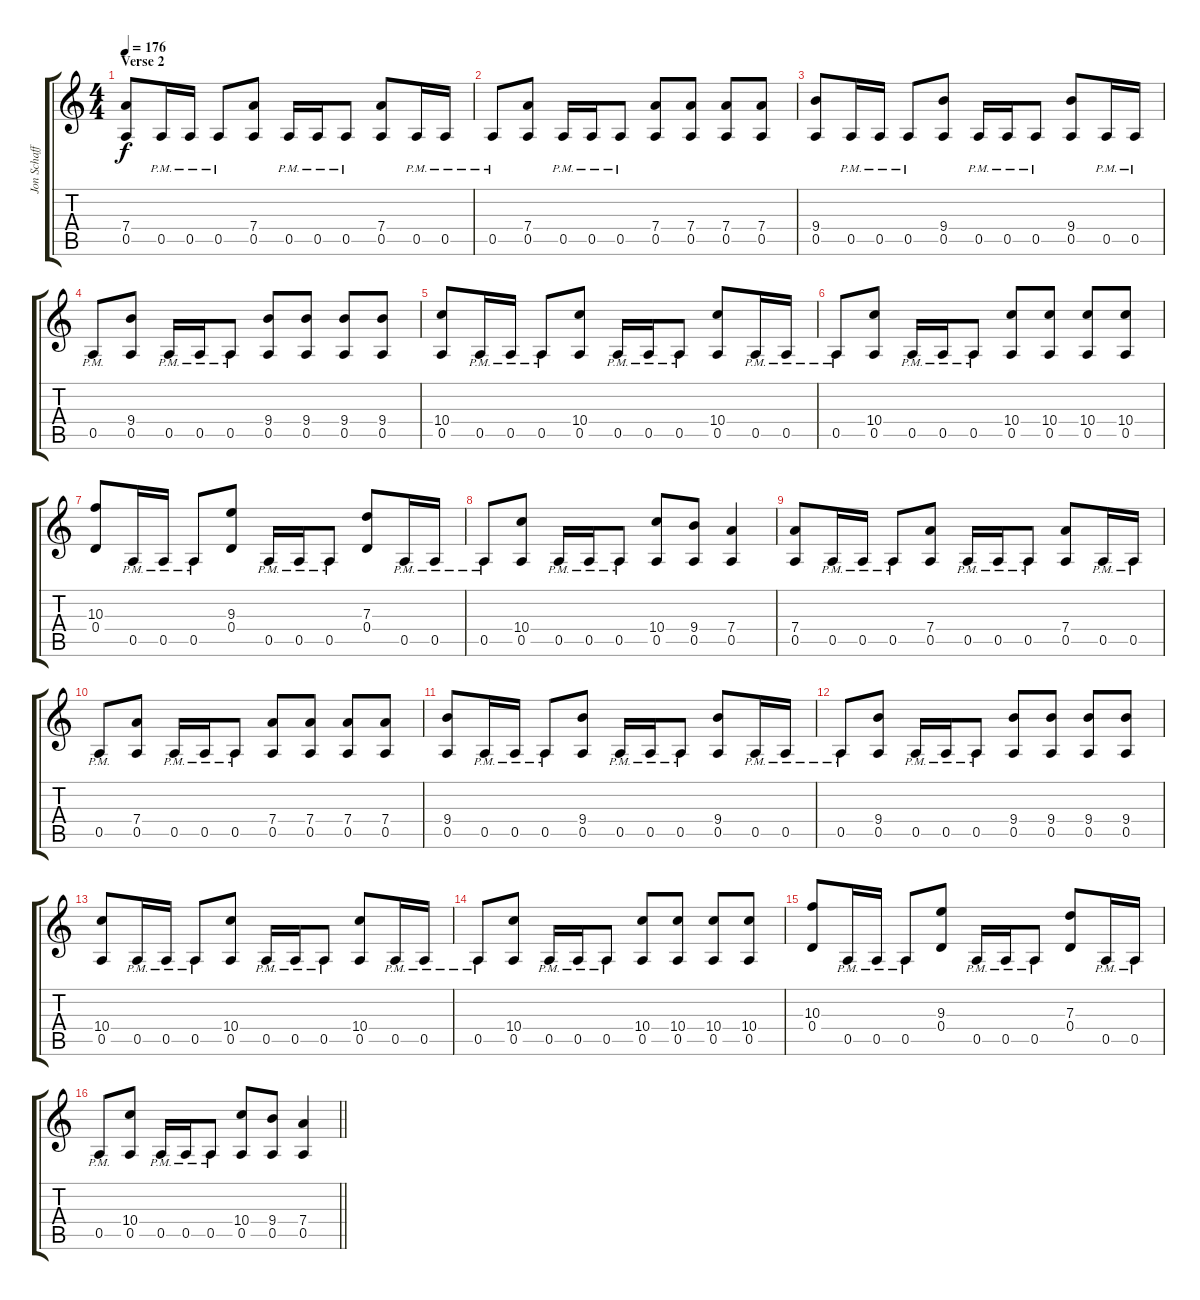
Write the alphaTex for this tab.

\track ("Jon Schaffer" "Jon Schaff") {instrument electricguitarclean}
\staff {score tabs}
\tuning (E4 B3 G3 D3 A2 E2) {hide}
\ts (4 4)
\section ("" "Verse 2")
\tempo 176
\clef g2
\ks c
(7.4 0.5).8{dy f} 0.5{pm}.16 0.5{pm}.16 0.5{pm}.8 (7.4 0.5).8 0.5{pm}.16 0.5{pm}.16 0.5{pm}.8 (7.4 0.5).8 0.5{pm}.16 0.5{pm}.16 |
0.5{pm}.8 (7.4 0.5).8 0.5{pm}.16 0.5{pm}.16 0.5{pm}.8 (7.4 0.5).8 (7.4 0.5).8 (7.4 0.5).8 (7.4 0.5).8 |
(9.4 0.5).8 0.5{pm}.16 0.5{pm}.16 0.5{pm}.8 (9.4 0.5).8 0.5{pm}.16 0.5{pm}.16 0.5{pm}.8 (9.4 0.5).8 0.5{pm}.16 0.5{pm}.16 |
0.5{pm}.8 (9.4 0.5).8 0.5{pm}.16 0.5{pm}.16 0.5{pm}.8 (9.4 0.5).8 (9.4 0.5).8 (9.4 0.5).8 (9.4 0.5).8 |
(10.4 0.5).8 0.5{pm}.16 0.5{pm}.16 0.5{pm}.8 (10.4 0.5).8 0.5{pm}.16 0.5{pm}.16 0.5{pm}.8 (10.4 0.5).8 0.5{pm}.16 0.5{pm}.16 |
0.5{pm}.8 (10.4 0.5).8 0.5{pm}.16 0.5{pm}.16 0.5{pm}.8 (10.4 0.5).8 (10.4 0.5).8 (10.4 0.5).8 (10.4 0.5).8 |
(10.3 0.4).8 0.5{pm}.16 0.5{pm}.16 0.5{pm}.8 (9.3 0.4).8 0.5{pm}.16 0.5{pm}.16 0.5{pm}.8 (7.3 0.4).8 0.5{pm}.16 0.5{pm}.16 |
0.5{pm}.8 (10.4 0.5).8 0.5{pm}.16 0.5{pm}.16 0.5{pm}.8 (10.4 0.5).8 (9.4 0.5).8 (7.4 0.5).4 |
(7.4 0.5).8 0.5{pm}.16 0.5{pm}.16 0.5{pm}.8 (7.4 0.5).8 0.5{pm}.16 0.5{pm}.16 0.5{pm}.8 (7.4 0.5).8 0.5{pm}.16 0.5{pm}.16 |
0.5{pm}.8 (7.4 0.5).8 0.5{pm}.16 0.5{pm}.16 0.5{pm}.8 (7.4 0.5).8 (7.4 0.5).8 (7.4 0.5).8 (7.4 0.5).8 |
(9.4 0.5).8 0.5{pm}.16 0.5{pm}.16 0.5{pm}.8 (9.4 0.5).8 0.5{pm}.16 0.5{pm}.16 0.5{pm}.8 (9.4 0.5).8 0.5{pm}.16 0.5{pm}.16 |
0.5{pm}.8 (9.4 0.5).8 0.5{pm}.16 0.5{pm}.16 0.5{pm}.8 (9.4 0.5).8 (9.4 0.5).8 (9.4 0.5).8 (9.4 0.5).8 |
(10.4 0.5).8 0.5{pm}.16 0.5{pm}.16 0.5{pm}.8 (10.4 0.5).8 0.5{pm}.16 0.5{pm}.16 0.5{pm}.8 (10.4 0.5).8 0.5{pm}.16 0.5{pm}.16 |
0.5{pm}.8 (10.4 0.5).8 0.5{pm}.16 0.5{pm}.16 0.5{pm}.8 (10.4 0.5).8 (10.4 0.5).8 (10.4 0.5).8 (10.4 0.5).8 |
(10.3 0.4).8 0.5{pm}.16 0.5{pm}.16 0.5{pm}.8 (9.3 0.4).8 0.5{pm}.16 0.5{pm}.16 0.5{pm}.8 (7.3 0.4).8 0.5{pm}.16 0.5{pm}.16 |
\barLineRight lightlight
0.5{pm}.8 (10.4 0.5).8 0.5{pm}.16 0.5{pm}.16 0.5{pm}.8 (10.4 0.5).8 (9.4 0.5).8 (7.4 0.5).4
